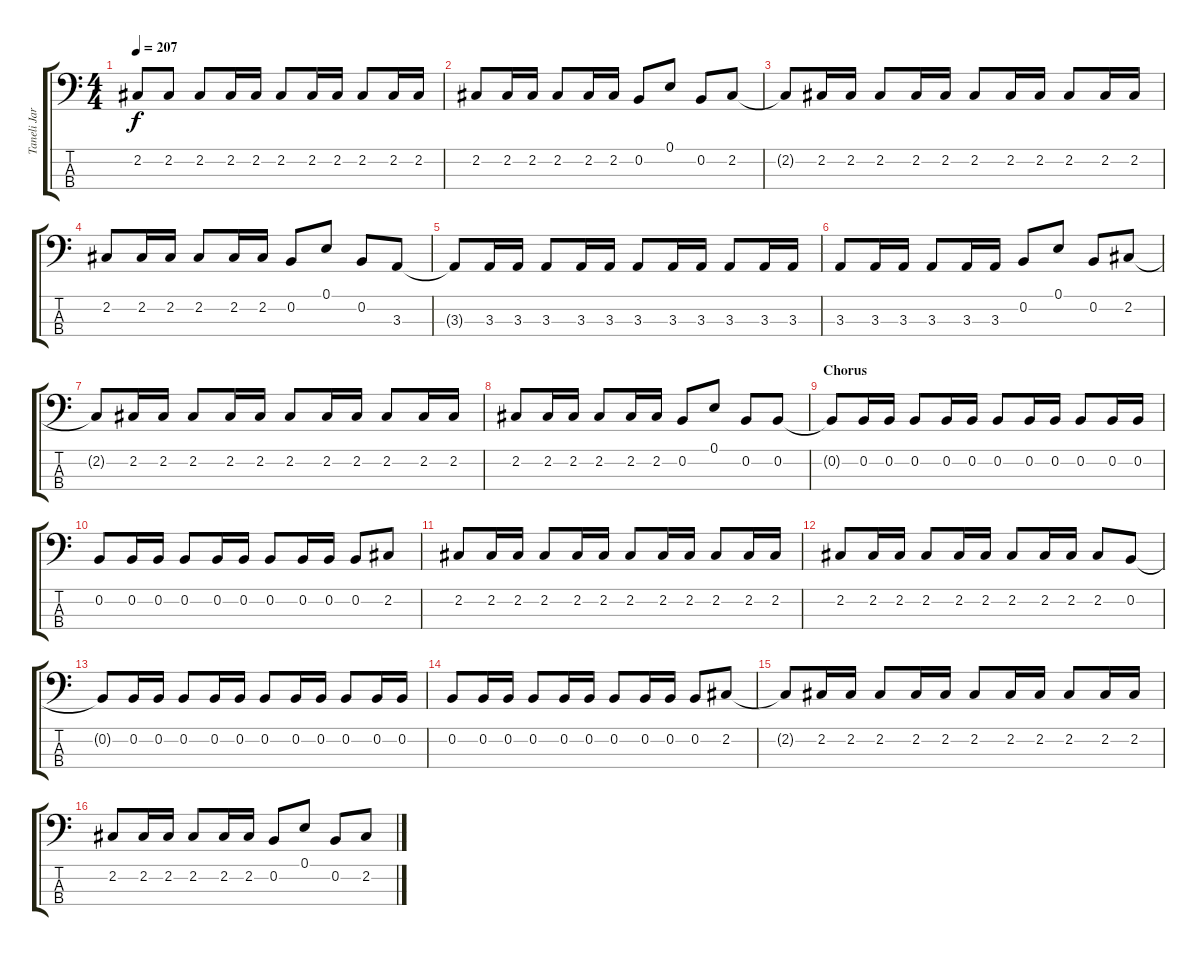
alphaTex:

\track ("Taneli Jarva" "Taneli Jar") {instrument electricbassfinger}
\staff {score tabs}
\tuning (E2 B1 Gb1 Db1) {hide}
\ts (4 4)
\tempo 207
\clef f4
\ks c
2.2{t}.8{dy f} 2.2.8 2.2.8 2.2.16 2.2.16 2.2.8 2.2.16 2.2.16 2.2.8 2.2.16 2.2.16 |
2.2.8 2.2.16 2.2.16 2.2.8 2.2.16 2.2.16 0.2.8 0.1.8 0.2.8 2.2.8 |
2.2{t}.8 2.2.16 2.2.16 2.2.8 2.2.16 2.2.16 2.2.8 2.2.16 2.2.16 2.2.8 2.2.16 2.2.16 |
2.2.8 2.2.16 2.2.16 2.2.8 2.2.16 2.2.16 0.2.8 0.1.8 0.2.8 3.3.8 |
3.3{t}.8 3.3.16 3.3.16 3.3.8 3.3.16 3.3.16 3.3.8 3.3.16 3.3.16 3.3.8 3.3.16 3.3.16 |
3.3.8 3.3.16 3.3.16 3.3.8 3.3.16 3.3.16 0.2.8 0.1.8 0.2.8 2.2.8 |
2.2{t}.8 2.2.16 2.2.16 2.2.8 2.2.16 2.2.16 2.2.8 2.2.16 2.2.16 2.2.8 2.2.16 2.2.16 |
2.2.8 2.2.16 2.2.16 2.2.8 2.2.16 2.2.16 0.2.8 0.1.8 0.2.8 0.2.8 |
\section ("" "Chorus")
0.2{t}.8 0.2.16 0.2.16 0.2.8 0.2.16 0.2.16 0.2.8 0.2.16 0.2.16 0.2.8 0.2.16 0.2.16 |
0.2.8 0.2.16 0.2.16 0.2.8 0.2.16 0.2.16 0.2.8 0.2.16 0.2.16 0.2.8 2.2.8 |
2.2.8 2.2.16 2.2.16 2.2.8 2.2.16 2.2.16 2.2.8 2.2.16 2.2.16 2.2.8 2.2.16 2.2.16 |
2.2.8 2.2.16 2.2.16 2.2.8 2.2.16 2.2.16 2.2.8 2.2.16 2.2.16 2.2.8 0.2.8 |
0.2{t}.8 0.2.16 0.2.16 0.2.8 0.2.16 0.2.16 0.2.8 0.2.16 0.2.16 0.2.8 0.2.16 0.2.16 |
0.2.8 0.2.16 0.2.16 0.2.8 0.2.16 0.2.16 0.2.8 0.2.16 0.2.16 0.2.8 2.2.8 |
2.2{t}.8 2.2.16 2.2.16 2.2.8 2.2.16 2.2.16 2.2.8 2.2.16 2.2.16 2.2.8 2.2.16 2.2.16 |
2.2.8 2.2.16 2.2.16 2.2.8 2.2.16 2.2.16 0.2.8 0.1.8 0.2.8 2.2.8
